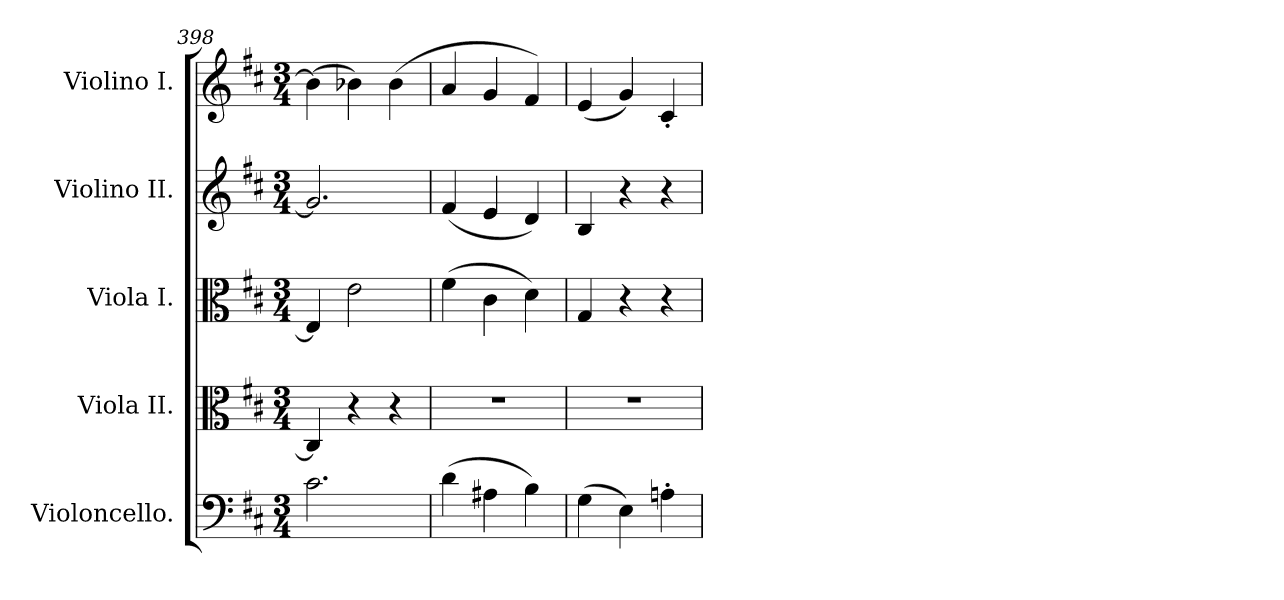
**kern	**kern	**kern	**kern	**kern
*part5	*part4	*part3	*part2	*part1
*staff5	*staff4	*staff3	*staff2	*staff1
*I"Violoncello.	*I"Viola II.	*I"Viola I.	*I"Violino II.	*I"Violino I.
*I'Vc	*I'Vla	*I'Vla	*I'Vln	*I'Vln
!!LO:PB:g=z
*clefF4	*clefC3	*clefC3	*clefG2	*clefG2
*k[f#c#]	*k[f#c#]	*k[f#c#]	*k[f#c#]	*k[f#c#]
*M3/4	*M3/4	*M3/4	*M3/4	*M3/4
=398	=398	=398	=398	=398
2.c#\	4C#/]	4E/]	2.g/]	(>4b\]
.	4r	2e\	.	4b-X\)
.	4r	.	.	(>4b-\
=399	=399	=399	=399	=399
(>4d\	2.r	(>4f#\	(<4f#/	4a/
4A#X\	.	4c#\	4e/	4g/
4B\)	.	4d\)	4d/)	4f#/)
=400	=400	=400	=400	=400
(>4G\	2.r	4G/	4B/	(<4e/
4E\)	.	4r	4r	4g/)
4An'\	.	4r	4r	4c#'/
=	=	=	=	=
*-	*-	*-	*-	*-
